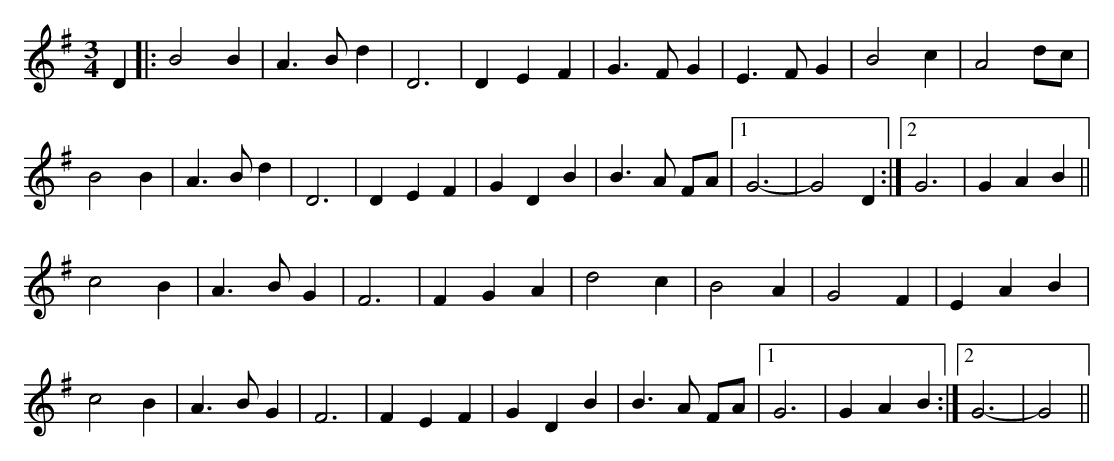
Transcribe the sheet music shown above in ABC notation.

X:1
M:3/4
K:G
D2|:B4 B2|A3 B d2|D6|D2 E2 F2|G3 F G2|E3 F G2|B4 c2|A4 dc|
B4 B2|A3 B d2|D6|D2 E2 F2|G2 D2 B2|B3 A FA|1 G6-|G4 D2:|2 G6|G2 A2 B2||
c4 B2|A3 B G2|F6|F2 G2 A2|d4 c2|B4 A2|G4 F2|E2 A2 B2|
c4 B2|A3 B G2|F6|F2 E2 F2|G2 D2 B2|B3 A FA|1 G6|G2 A2 B2:|2 G6-|G4||
